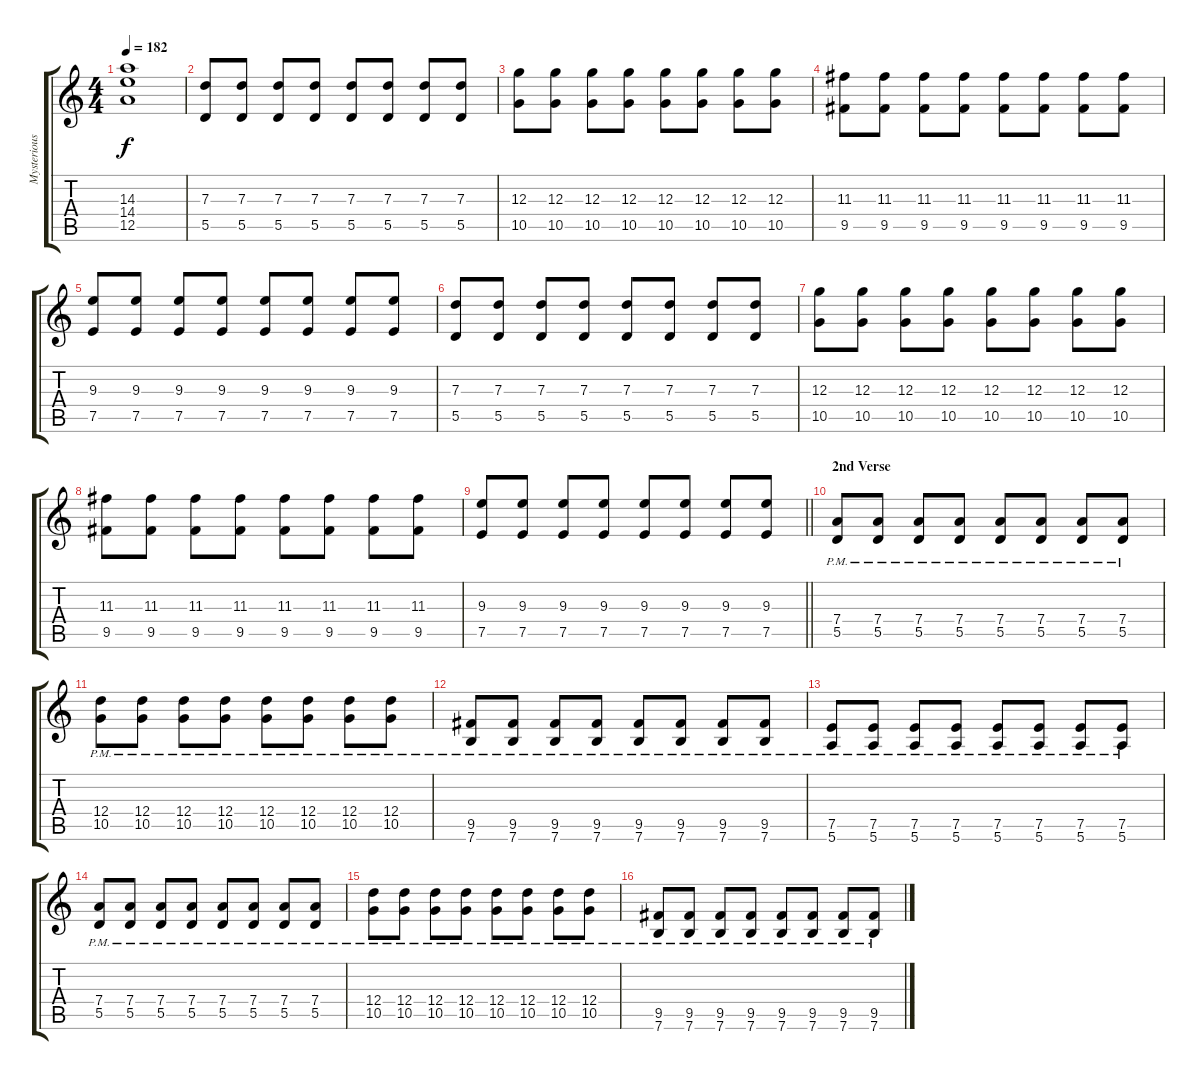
\track ("Mysterious Kyu" "Mysterious") {instrument electricguitarclean}
\staff {score tabs}
\tuning (E4 B3 G3 D3 A2 E2) {hide}
\ts (4 4)
\tempo 182
\clef g2
\ks c
(14.3{t} 14.4{t} 12.5{t}).1{dy f} |
(7.3 5.5).8 (7.3 5.5).8 (7.3 5.5).8 (7.3 5.5).8 (7.3 5.5).8 (7.3 5.5).8 (7.3 5.5).8 (7.3 5.5).8 |
(12.3 10.5).8 (12.3 10.5).8 (12.3 10.5).8 (12.3 10.5).8 (12.3 10.5).8 (12.3 10.5).8 (12.3 10.5).8 (12.3 10.5).8 |
(11.3 9.5).8 (11.3 9.5).8 (11.3 9.5).8 (11.3 9.5).8 (11.3 9.5).8 (11.3 9.5).8 (11.3 9.5).8 (11.3 9.5).8 |
(9.3 7.5).8 (9.3 7.5).8 (9.3 7.5).8 (9.3 7.5).8 (9.3 7.5).8 (9.3 7.5).8 (9.3 7.5).8 (9.3 7.5).8 |
(7.3 5.5).8 (7.3 5.5).8 (7.3 5.5).8 (7.3 5.5).8 (7.3 5.5).8 (7.3 5.5).8 (7.3 5.5).8 (7.3 5.5).8 |
(12.3 10.5).8 (12.3 10.5).8 (12.3 10.5).8 (12.3 10.5).8 (12.3 10.5).8 (12.3 10.5).8 (12.3 10.5).8 (12.3 10.5).8 |
(11.3 9.5).8 (11.3 9.5).8 (11.3 9.5).8 (11.3 9.5).8 (11.3 9.5).8 (11.3 9.5).8 (11.3 9.5).8 (11.3 9.5).8 |
\barLineRight lightlight
(9.3 7.5).8 (9.3 7.5).8 (9.3 7.5).8 (9.3 7.5).8 (9.3 7.5).8 (9.3 7.5).8 (9.3 7.5).8 (9.3 7.5).8 |
\section ("" "2nd Verse")
(7.4{pm} 5.5{pm}).8 (7.4{pm} 5.5{pm}).8 (7.4 5.5{pm}).8 (7.4{pm} 5.5{pm}).8 (7.4{pm} 5.5{pm}).8 (7.4{pm} 5.5{pm}).8 (7.4{pm} 5.5{pm}).8 (7.4{pm} 5.5{pm}).8 |
(12.4{pm} 10.5{pm}).8 (12.4{pm} 10.5{pm}).8 (12.4{pm} 10.5{pm}).8 (12.4{pm} 10.5{pm}).8 (12.4{pm} 10.5{pm}).8 (12.4{pm} 10.5{pm}).8 (12.4{pm} 10.5{pm}).8 (12.4{pm} 10.5{pm}).8 |
(9.5{pm} 7.6{pm}).8 (9.5{pm} 7.6{pm}).8 (9.5{pm} 7.6{pm}).8 (9.5{pm} 7.6{pm}).8 (9.5{pm} 7.6{pm}).8 (9.5{pm} 7.6{pm}).8 (9.5{pm} 7.6{pm}).8 (9.5{pm} 7.6{pm}).8 |
(7.5{pm} 5.6{pm}).8 (7.5{pm} 5.6{pm}).8 (7.5{pm} 5.6{pm}).8 (7.5{pm} 5.6{pm}).8 (7.5{pm} 5.6{pm}).8 (7.5{pm} 5.6{pm}).8 (7.5{pm} 5.6{pm}).8 (7.5{pm} 5.6{pm}).8 |
(7.4{pm} 5.5{pm}).8 (7.4{pm} 5.5{pm}).8 (7.4 5.5{pm}).8 (7.4{pm} 5.5{pm}).8 (7.4{pm} 5.5{pm}).8 (7.4{pm} 5.5{pm}).8 (7.4{pm} 5.5{pm}).8 (7.4{pm} 5.5{pm}).8 |
(12.4{pm} 10.5{pm}).8 (12.4{pm} 10.5{pm}).8 (12.4{pm} 10.5{pm}).8 (12.4{pm} 10.5{pm}).8 (12.4{pm} 10.5{pm}).8 (12.4{pm} 10.5{pm}).8 (12.4{pm} 10.5{pm}).8 (12.4{pm} 10.5{pm}).8 |
(9.5{pm} 7.6{pm}).8 (9.5{pm} 7.6{pm}).8 (9.5{pm} 7.6{pm}).8 (9.5{pm} 7.6{pm}).8 (9.5{pm} 7.6{pm}).8 (9.5{pm} 7.6{pm}).8 (9.5{pm} 7.6{pm}).8 (9.5{pm} 7.6{pm}).8
